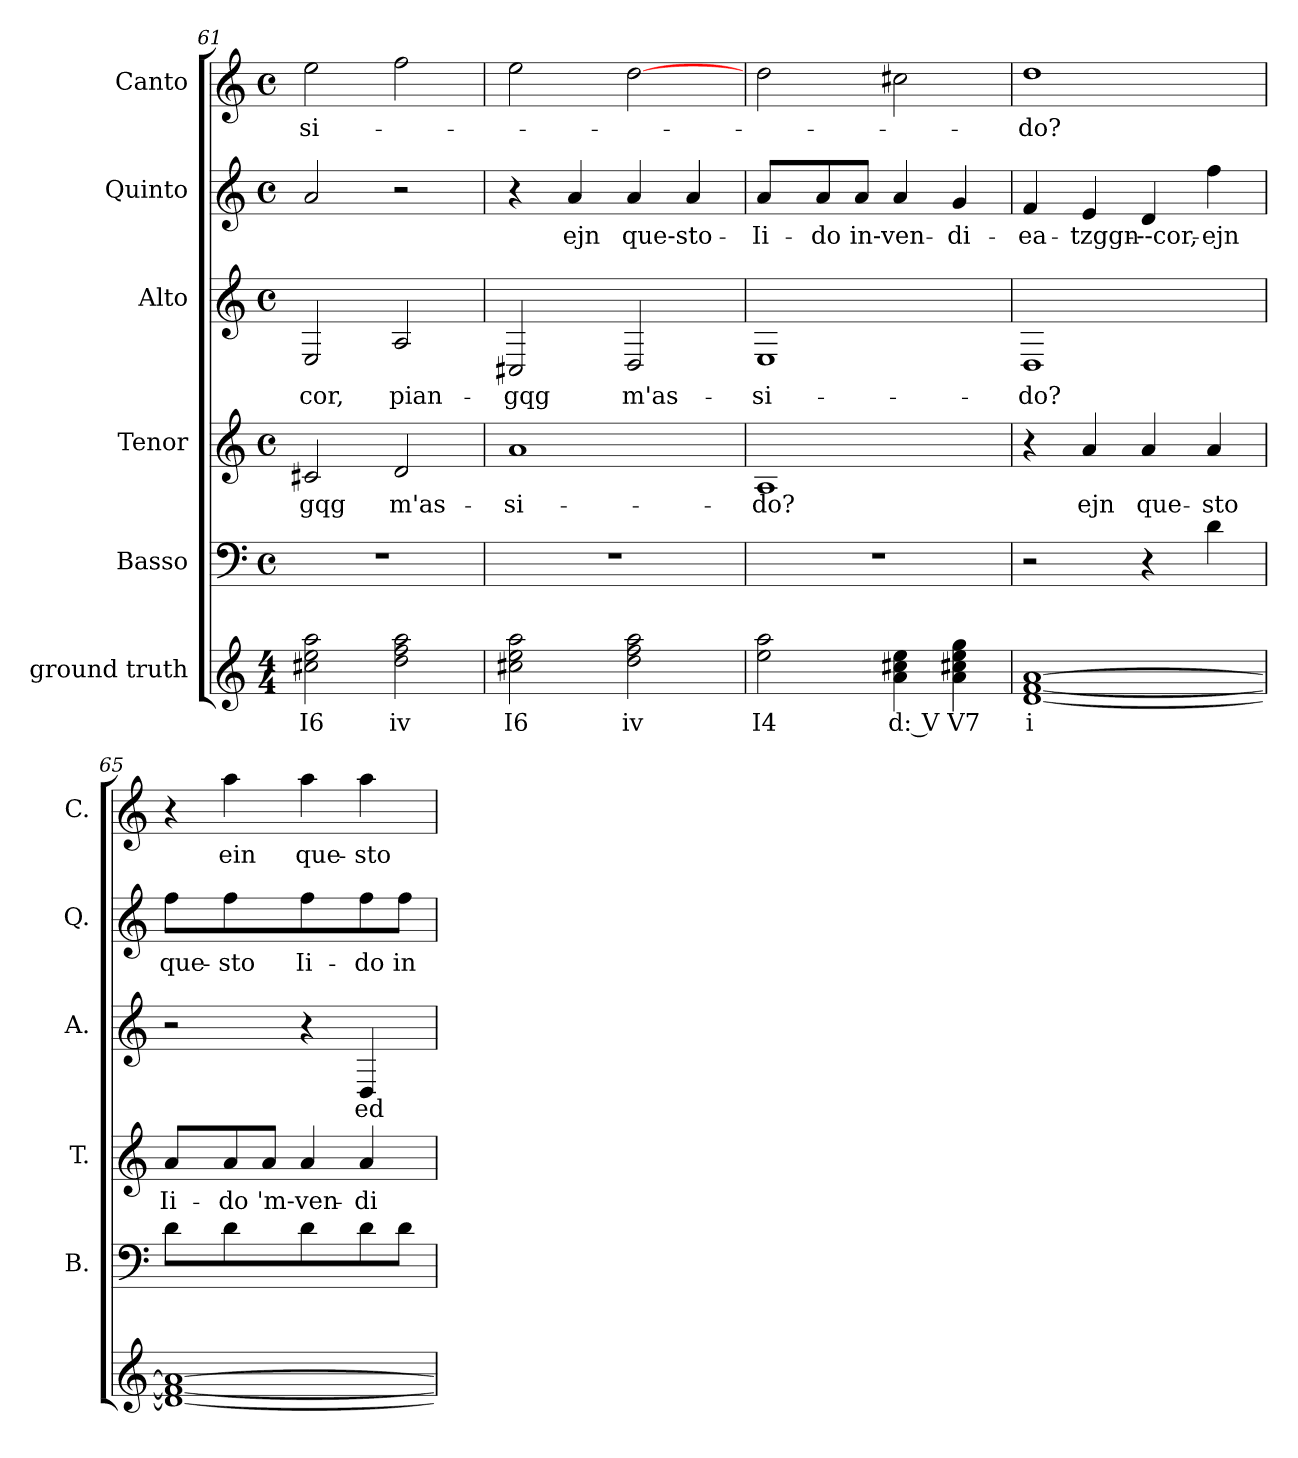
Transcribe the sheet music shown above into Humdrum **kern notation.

**kern	**text	**kern	**kern	**text	**kern	**text	**kern	**text	**kern	**text
*part6	*part6	*part5	*part4	*part4	*part3	*part3	*part2	*part2	*part1	*part1
*staff6	*staff6	*staff5	*staff4	*staff4	*staff3	*staff3	*staff2	*staff2	*staff1	*staff1
*I"ground truth	*	*I"Basso	*I"Tenor	*	*I"Alto	*	*I"Quinto	*	*I"Canto	*
*	*	*I'B.	*I'T.	*	*I'A.	*	*I'Q.	*	*I'C.	*
!!LO:LB:g=z
*	*	*clefF4	*clefG2	*	*clefG2	*	*clefG2	*	*clefG2	*
*k[]	*	*k[]	*k[]	*	*k[]	*	*k[]	*	*k[]	*
*	*	*C:	*C:	*	*C:	*	*C:	*	*C:	*
*M4/4	*	*M4/4	*M4/4	*	*M4/4	*	*M4/4	*	*M4/4	*
*	*	*met(c)	*met(c)	*	*met(c)	*	*met(c)	*	*met(c)	*
=61	=61	=61	=61	=61	=61	=61	=61	=61	=61	=61
2cc#X 2ee 2aa	I6	1r	2c#	-gqg	2E	-cor,	2a	.	2ee	-si-
2dd 2ff 2aa	iv	.	2d	-m'as-	2A	-pian-	2r	.	2ff	.
=62	=62	=62	=62	=62	=62	=62	=62	=62	=62	=62
2cc#X 2ee 2aa	I6	1r	1a	-si-	2C#	-gqg	4r	.	2ee	.
.	.	.	.	.	.	.	4a	-ejn	.	.
2dd 2ff 2aa	iv	.	.	.	2D	-m'as-	4a	-que-sto-	[2dd	.
.	.	.	.	.	.	.	4a	.	.	.
=63	=63	=63	=63	=63	=63	=63	=63	=63	=63	=63
2ee 2aa	I4	1r	1A	-do?	1E	-si-	4a	-Ii-	2dd	.
.	.	.	.	.	.	.	8aJ	-do	.	.
.	.	.	.	.	.	.	8aJ	-in-ven-	.	.
4a 4cc#X 4ee	d: V	.	.	.	.	.	4a	.	2cc#	.
4a 4cc#X 4ee 4gg	V7	.	.	.	.	.	4g	-di-	.	.
=64	=64	=64	=64	=64	=64	=64	=64	=64	=64	=64
[1d [1f [1a	i	2r	4r	.	1D	-do?	4f	-ea-	1dd	-do?
.	.	.	4a	-ejn	.	.	4e	-tzggn-	.	.
.	.	4r	4a	-que-	.	.	4d	---cor,-	.	.
.	.	4d	4a	-sto	.	.	4ff	-ejn	.	.
=65	=65	=65	=65	=65	=65	=65	=65	=65	=65	=65
1d_ 1f_ 1a_	.	4d	4a	-Ii-	2r	.	4ff	-que-	4r	.
.	.	4d	8aJ	-do	.	.	4ff	-sto	4aa	-ein
.	.	.	8aJ	-'m-ven-	.	.	.	.	.	.
.	.	4d	4a	.	4r	.	4ff	-Ii-	4aa	-que-
.	.	8dJ	4a	-di-	4D	-ed	8ffJ	-do	4aa	-sto
.	.	8dJ	.	.	.	.	8ffJ	-in-	.	.
=	=	=	=	=	=	=	=	=	=	=
*-	*-	*-	*-	*-	*-	*-	*-	*-	*-	*-
